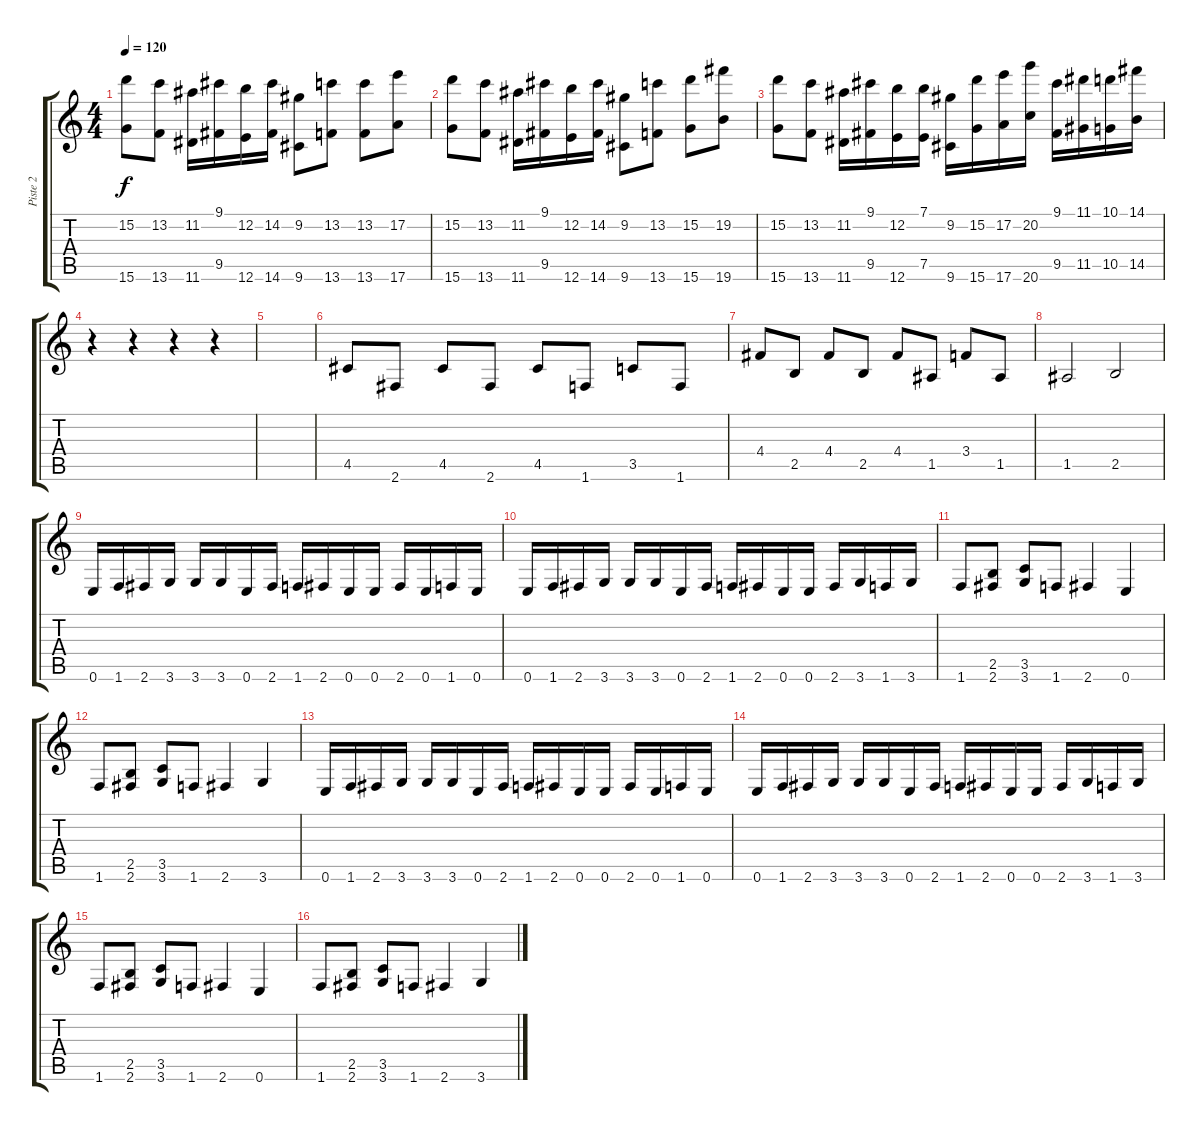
\track ("Piste 2" "Piste 2") {instrument distortionguitar}
\staff {score tabs}
\tuning (E4 B3 G3 D3 A2 E2) {hide}
\ts (4 4)
\tempo 120
\clef g2
\ks c
(15.2 15.6).8{dy f} (13.2 13.6).8 (11.2 11.6).16 (9.1 9.5).16 (12.2 12.6).16 (14.2 14.6).16 (9.2 9.6).8 (13.2 13.6).8 (13.2 13.6).8 (17.2 17.6).8 |
(15.2 15.6).8 (13.2 13.6).8 (11.2 11.6).16 (9.1 9.5).16 (12.2 12.6).16 (14.2 14.6).16 (9.2 9.6).8 (13.2 13.6).8 (15.2 15.6).8 (19.2 19.6).8 |
(15.2 15.6).8 (13.2 13.6).8 (11.2 11.6).16 (9.1 9.5).16 (12.2 12.6).16 (7.1 7.5).16 (9.2 9.6).16 (15.2 15.6).16 (17.2 17.6).16 (20.2 20.6).16 (9.1 9.5).16 (11.1 11.5).16 (10.1 10.5).16 (14.1 14.5).16 |
r.4 r.4 r.4 r.4 |
|
4.5.8 2.6.8 4.5.8 2.6.8 4.5.8 1.6.8 3.5.8 1.6.8 |
4.4.8 2.5.8 4.4.8 2.5.8 4.4.8 1.5.8 3.4.8 1.5.8 |
1.5.2 2.5.2 |
0.6.16 1.6.16 2.6.16 3.6.16 3.6.16 3.6.16 0.6.16 2.6.16 1.6.16 2.6.16 0.6.16 0.6.16 2.6.16 0.6.16 1.6.16 0.6.16 |
0.6.16 1.6.16 2.6.16 3.6.16 3.6.16 3.6.16 0.6.16 2.6.16 1.6.16 2.6.16 0.6.16 0.6.16 2.6.16 3.6.16 1.6.16 3.6.16 |
1.6.8 (2.5 2.6).8 (3.5 3.6).8 1.6.8 2.6.4 0.6.4 |
1.6.8 (2.5 2.6).8 (3.5 3.6).8 1.6.8 2.6.4 3.6.4 |
0.6.16 1.6.16 2.6.16 3.6.16 3.6.16 3.6.16 0.6.16 2.6.16 1.6.16 2.6.16 0.6.16 0.6.16 2.6.16 0.6.16 1.6.16 0.6.16 |
0.6.16 1.6.16 2.6.16 3.6.16 3.6.16 3.6.16 0.6.16 2.6.16 1.6.16 2.6.16 0.6.16 0.6.16 2.6.16 3.6.16 1.6.16 3.6.16 |
1.6.8 (2.5 2.6).8 (3.5 3.6).8 1.6.8 2.6.4 0.6.4 |
1.6.8 (2.5 2.6).8 (3.5 3.6).8 1.6.8 2.6.4 3.6.4
